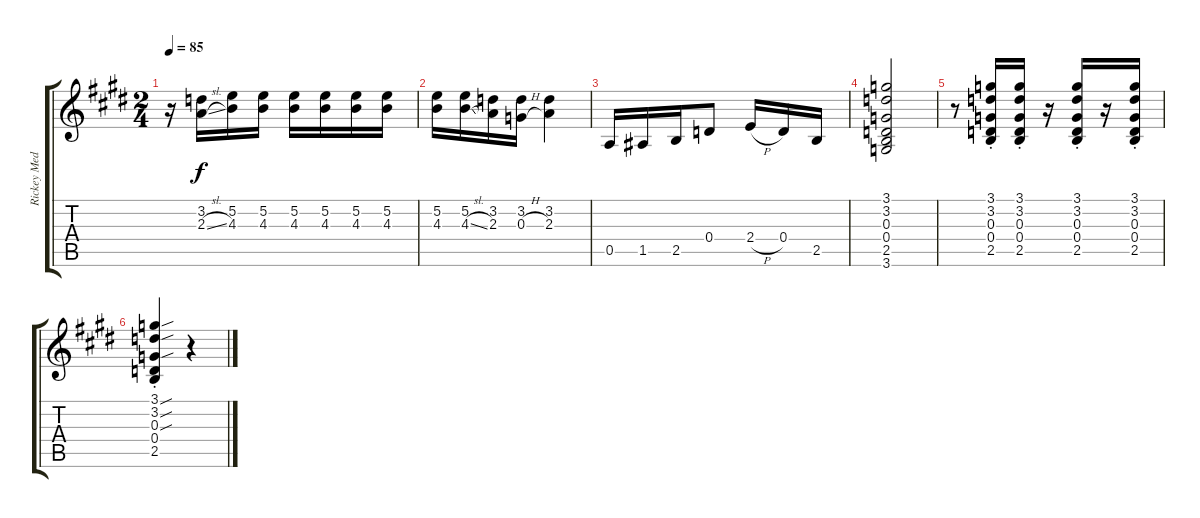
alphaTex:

\track ("Rickey Medlocke Guitar" "Rickey Med") {instrument overdrivenguitar}
\staff {score tabs}
\tuning (E4 B3 G3 D3 A2 E2) {hide}
\ts (2 4)
\tempo 85
\clef g2
\ks e
r.16{dy f} (3.2 2.3{sl}).16 (5.2 4.3).16 (5.2 4.3).16 (5.2 4.3).16 (5.2 4.3).16 (5.2 4.3).16 (5.2 4.3).16 |
(5.2 4.3).16 (5.2 4.3{sl}).16 (3.2 2.3).16 (3.2 0.3{h}).16 (3.2 2.3).4 |
0.5.16 1.5.16 2.5.16 0.4.8 2.4{h}.16 0.4.16 2.5.16 |
(3.1 3.2 0.3 0.4 2.5 3.6).2 |
r.8 (3.1 3.2 0.3 0.4 2.5{st}).16 (3.1 3.2 0.3 0.4 2.5{st}).16 r.16 (3.1 3.2 0.3 0.4 2.5{st}).16 r.16 (3.1 3.2 0.3 0.4 2.5{st}).16 |
(3.1{sou} 3.2{sou} 0.3{sou} 0.4 2.5{st}).4 r.4
